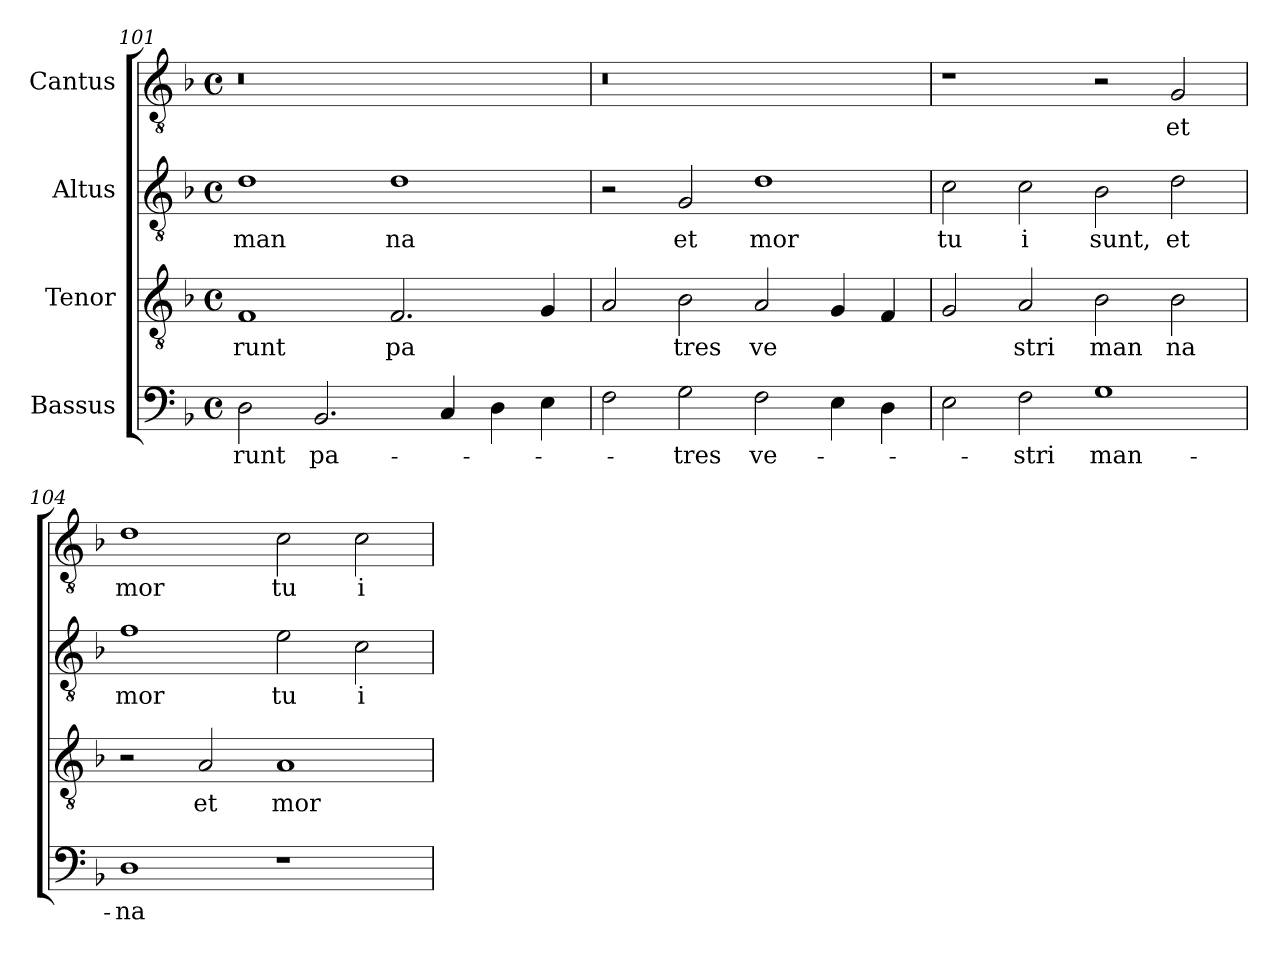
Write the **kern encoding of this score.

**kern	**text	**kern	**text	**kern	**text	**kern	**text
*part4	*part4	*part3	*part3	*part2	*part2	*part1	*part1
*staff4	*staff4	*staff3	*staff3	*staff2	*staff2	*staff1	*staff1
*I"Bassus	*	*I"Tenor	*	*I"Altus	*	*I"Cantus	*
*clefF4	*	*clefGv2	*	*clefGv2	*	*clefGv2	*
*k[b-]	*	*k[b-]	*	*k[b-]	*	*k[b-]	*
*F:	*	*F:	*	*F:	*	*F:	*
*M4/4	*	*M4/4	*	*M4/4	*	*M4/4	*
*met(c)	*	*met(c)	*	*met(c)	*	*met(c)	*
=101	=101	=101	=101	=101	=101	=101	=101
!	!LO:LY:b:cj	!	!LO:LY:b:cj	!	!LO:LY:b:cj	!	!
2D\	-runt	1F	runt	1d	man	0r	.
!	!LO:LY:b:cj	!	!	!	!	!	!
2.BB-/	pa-	.	.	.	.	.	.
!	!	!	!LO:LY:b:cj	!	!LO:LY:b:cj	!	!
.	.	2.F/	pa	1d	na	.	.
4C/	.	.	.	.	.	.	.
4D\	.	.	.	.	.	.	.
4E\	.	4G/	.	.	.	.	.
=102	=102	=102	=102	=102	=102	=102	=102
2F\	.	2A/	.	2r	.	0r	.
!	!LO:LY:b:cj	!	!LO:LY:b:cj	!	!LO:LY:b:cj	!	!
2G\	-tres	2B-\	tres	2G/	et	.	.
!	!LO:LY:b:cj	!	!LO:LY:b:cj	!	!LO:LY:b:cj	!	!
2F\	ve-	2A/	ve	1d	mor	.	.
4E\	.	4G/	.	.	.	.	.
4D\	.	4F/	.	.	.	.	.
=103	=103	=103	=103	=103	=103	=103	=103
!	!	!	!	!	!LO:LY:b:cj	!	!
2E\	.	2G/	.	2c\	tu	1r	.
!	!LO:LY:b:cj	!	!LO:LY:b:cj	!	!LO:LY:b:cj	!	!
2F\	-stri	2A/	stri	2c\	i	.	.
!	!LO:LY:b:cj	!	!LO:LY:b:cj	!	!LO:LY:b:cj	!	!
1G	man-	2B-\	man	2B-\	sunt,	2r	.
!	!	!	!LO:LY:b:cj	!	!LO:LY:b:cj	!	!LO:LY:b:cj
.	.	2B-\	na	2d\	et	2G/	et
!!LO:LB:g=z
=104	=104	=104	=104	=104	=104	=104	=104
!	!LO:LY:b:cj	!	!	!	!LO:LY:b:cj	!	!LO:LY:b:cj
1D	-na	2r	.	1f	mor	1d	mor
!	!	!	!LO:LY:b:cj	!	!	!	!
.	.	2A/	et	.	.	.	.
!	!	!	!LO:LY:b:cj	!	!LO:LY:b:cj	!	!LO:LY:b:cj
1r	.	1A	mor-	2e\	tu	2c\	tu
!	!	!	!	!	!LO:LY:b:cj	!	!LO:LY:b:cj
.	.	.	.	2c\	i	2c\	i
=	=	=	=	=	=	=	=
*-	*-	*-	*-	*-	*-	*-	*-
